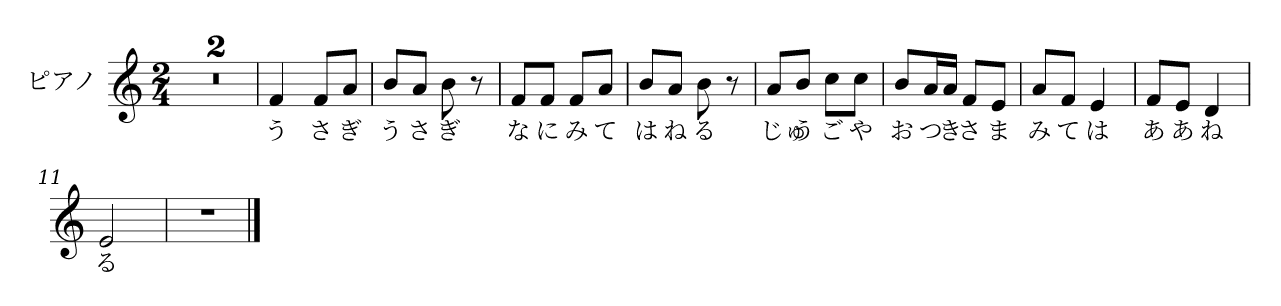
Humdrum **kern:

**kern	**text
*part1	*part1
*staff1	*staff1
*I"ピアノ	*
*clefG2	*
*k[]	*
*M2/4	*
*MM72	*
=1	=1
2r	.
=2	=2
2r	.
=3	=3
!	!LO:LY:b
4f/	う
!	!LO:LY:b
8f/L	さ
!	!LO:LY:b
8a/J	ぎ
=4	=4
!	!LO:LY:b
8b/L	う
!	!LO:LY:b
8a/J	さ
!	!LO:LY:b
8b\	ぎ
8r	.
=5	=5
!	!LO:LY:b
8f/L	な
!	!LO:LY:b
8f/J	に
!	!LO:LY:b
8f/L	み
!	!LO:LY:b
8a/J	て
=6	=6
!	!LO:LY:b
8b/L	は
!	!LO:LY:b
8a/J	ね
!	!LO:LY:b
8b\	る
8r	.
=7	=7
!	!LO:LY:b
8a/L	じゅ
!	!LO:LY:b
8b/J	う
!	!LO:LY:b
8cc\L	ご
!	!LO:LY:b
8cc\J	や
=8	=8
!	!LO:LY:b
8b/L	お
!	!LO:LY:b
16a/L	つ
!	!LO:LY:b
16a/JJ	き
!	!LO:LY:b
8f/L	さ
!	!LO:LY:b
8e/J	ま
=9	=9
!	!LO:LY:b
8a/L	み
!	!LO:LY:b
8f/J	て
!	!LO:LY:b
4e/	は
=10	=10
!	!LO:LY:b
8f/L	あ
!	!LO:LY:b
8e/J	あ
!	!LO:LY:b
4d/	ね
=11	=11
!	!LO:LY:b
2e/	る
=12	=12
2r	.
==	==
*-	*-
